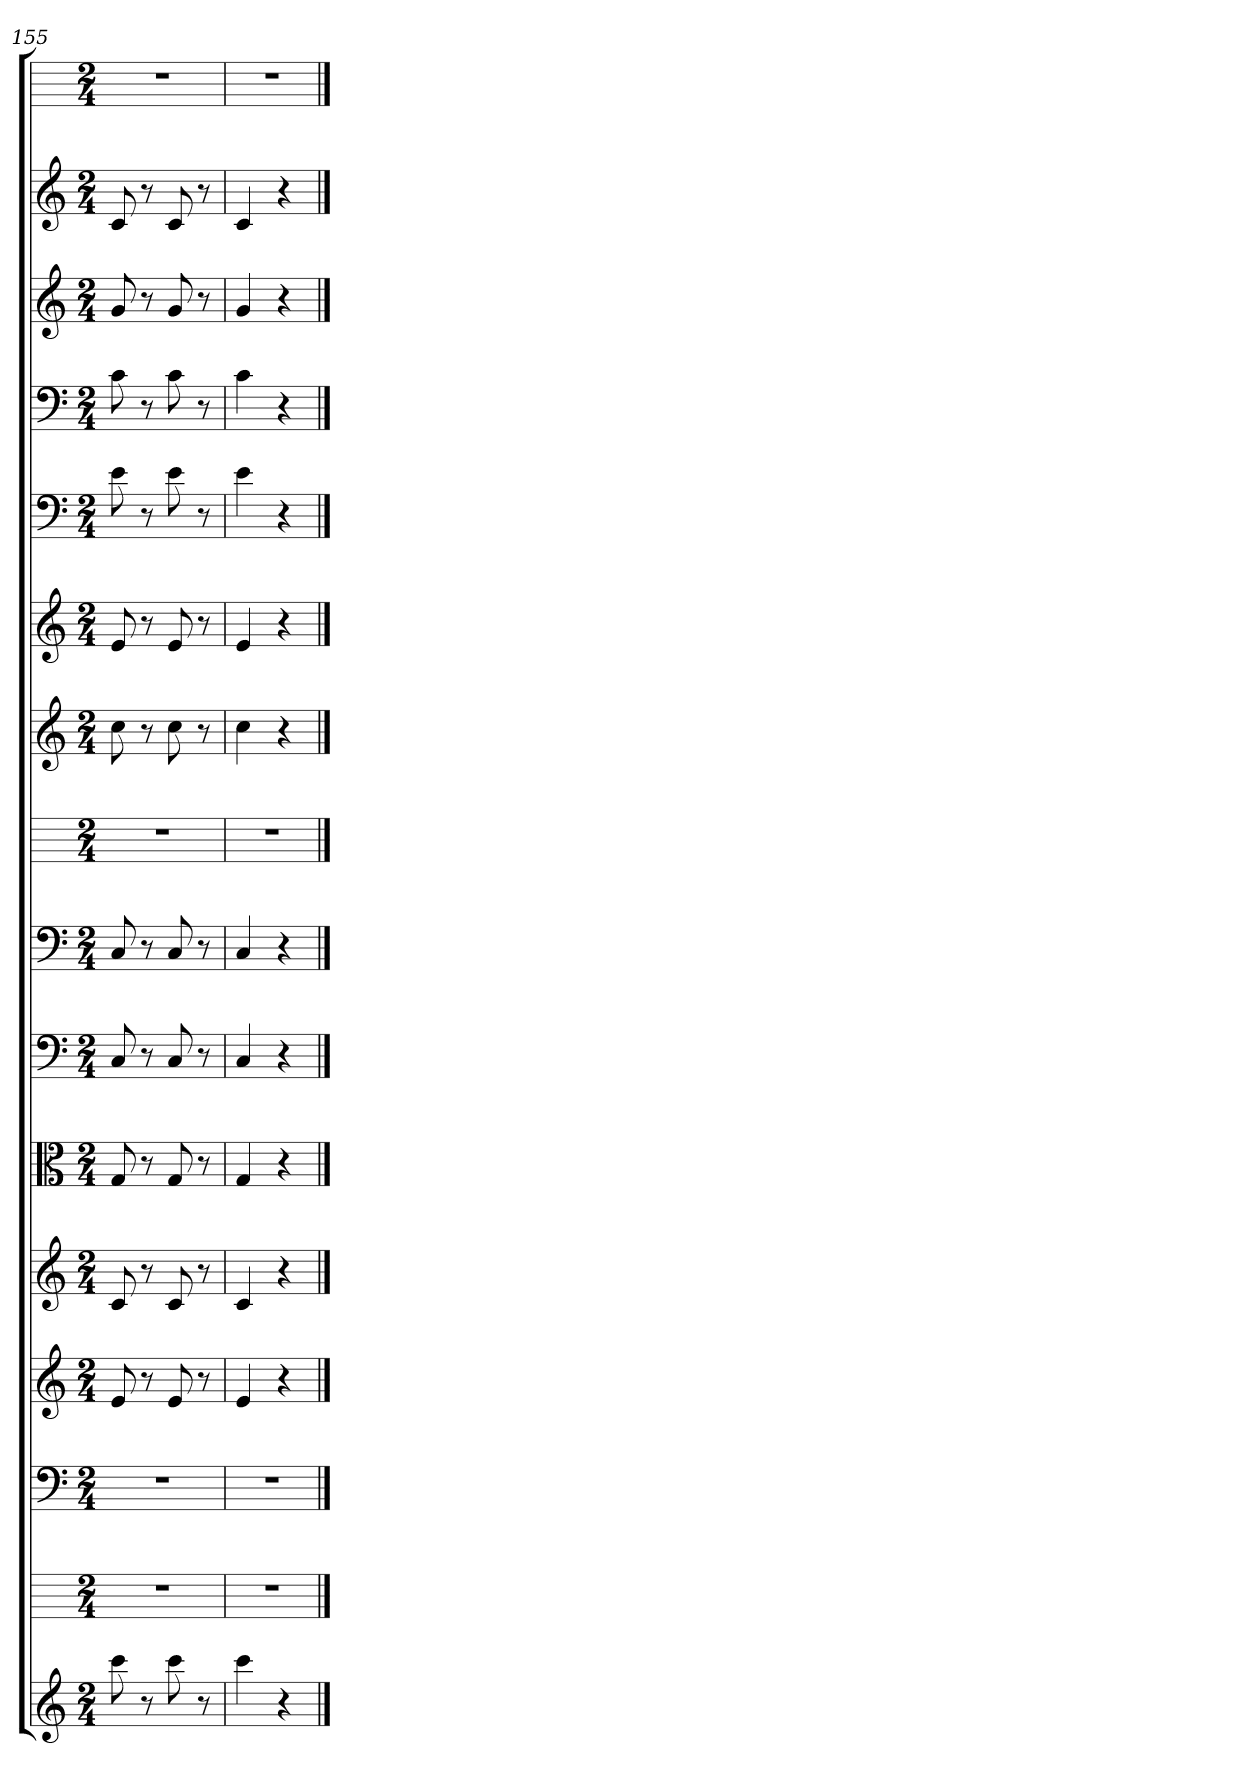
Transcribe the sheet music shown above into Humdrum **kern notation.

**kern	**kern	**kern	**kern	**kern	**kern	**kern	**kern	**kern	**kern	**kern	**kern	**kern	**kern	**kern	**kern
*part16	*part15	*part14	*part13	*part12	*part11	*part10	*part9	*part8	*part7	*part6	*part5	*part4	*part3	*part2	*part1
*staff16	*staff15	*staff14	*staff13	*staff12	*staff11	*staff10	*staff9	*staff8	*staff7	*staff6	*staff5	*staff4	*staff3	*staff2	*staff1
*	*	*clefF4	*	*	*clefC3	*clefF4	*clefF4	*	*	*	*clefF4	*clefF4	*	*	*
*k[]	*k[]	*k[]	*k[]	*k[]	*k[]	*k[]	*k[]	*k[]	*k[]	*k[]	*k[]	*k[]	*k[]	*k[]	*k[]
*C:	*C:	*C:	*C:	*C:	*C:	*C:	*C:	*C:	*C:	*C:	*C:	*C:	*C:	*C:	*C:
*M2/4	*M2/4	*M2/4	*M2/4	*M2/4	*M2/4	*M2/4	*M2/4	*M2/4	*M2/4	*M2/4	*M2/4	*M2/4	*M2/4	*M2/4	*M2/4
=155	=155	=155	=155	=155	=155	=155	=155	=155	=155	=155	=155	=155	=155	=155	=155
8ccc	2r	2r	8e	8c	8G	8C	8C	2r	8cc	8e	8e	8c	8g	8c	2r
8r	.	.	8r	8r	8r	8r	8r	.	8r	8r	8r	8r	8r	8r	.
8ccc	.	.	8e	8c	8G	8C	8C	.	8cc	8e	8e	8c	8g	8c	.
8r	.	.	8r	8r	8r	8r	8r	.	8r	8r	8r	8r	8r	8r	.
=156	=156	=156	=156	=156	=156	=156	=156	=156	=156	=156	=156	=156	=156	=156	=156
4ccc	2r	2r	4e	4c	4G	4C	4C	2r	4cc	4e	4e	4c	4g	4c	2r
4r	.	.	4r	4r	4r	4r	4r	.	4r	4r	4r	4r	4r	4r	.
==	==	==	==	==	==	==	==	==	==	==	==	==	==	==	==
*-	*-	*-	*-	*-	*-	*-	*-	*-	*-	*-	*-	*-	*-	*-	*-
